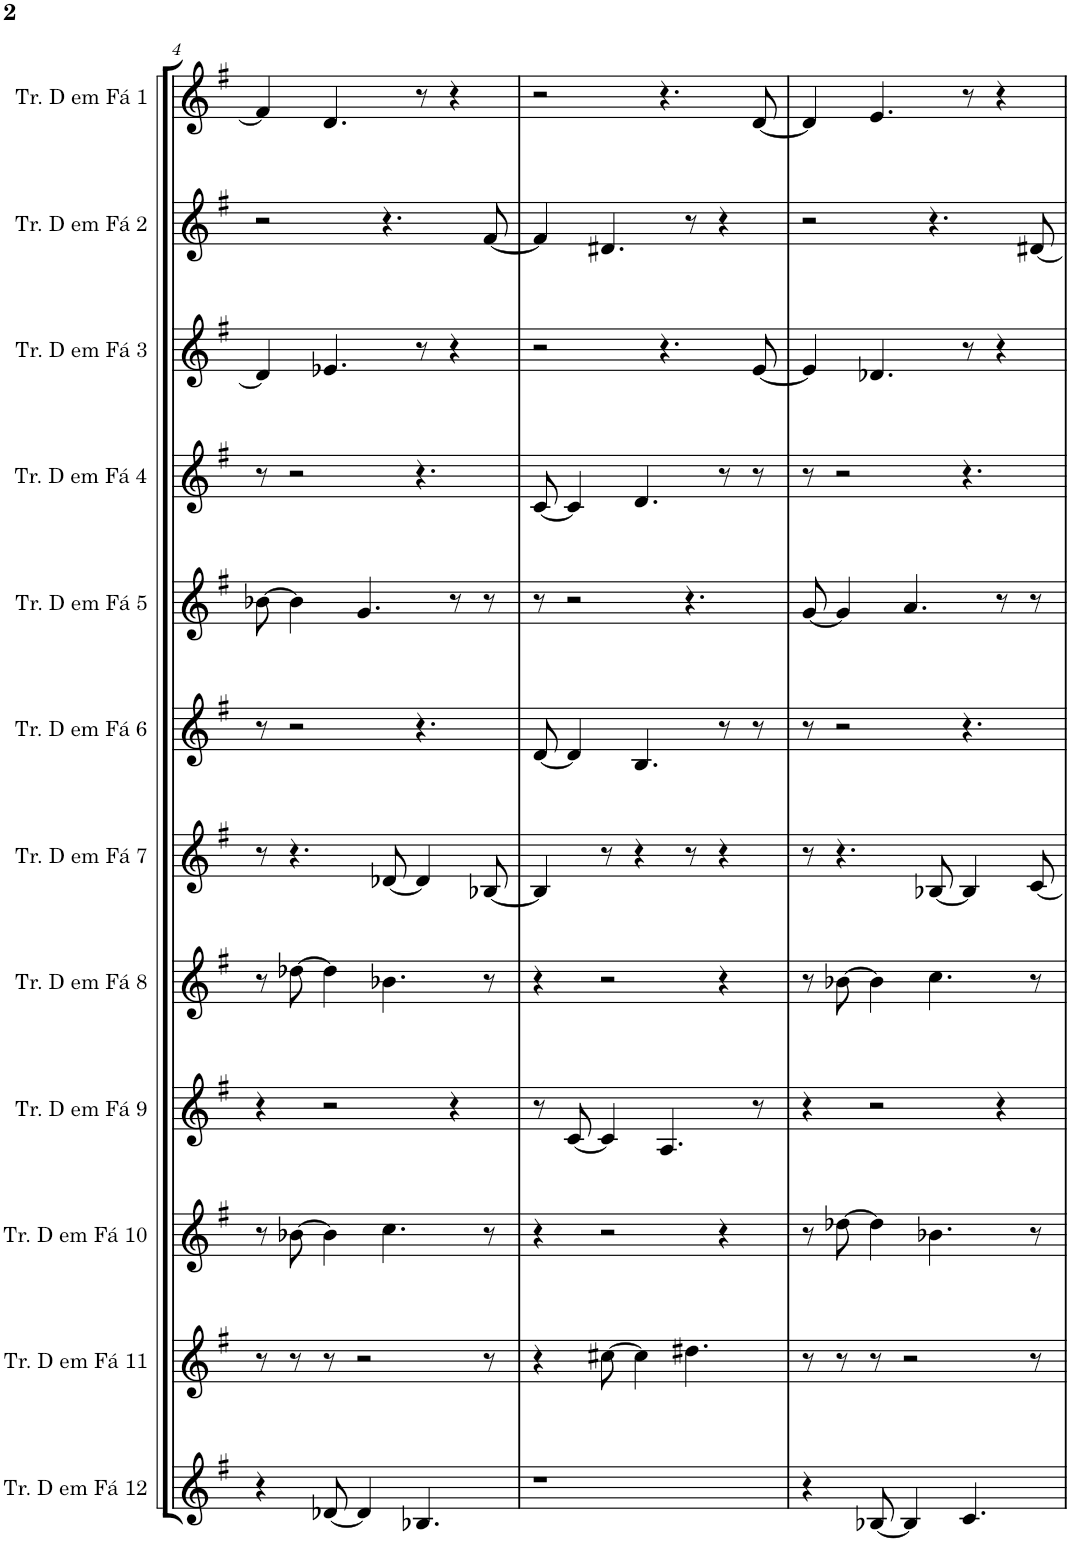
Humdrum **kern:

**kern	**kern	**kern	**kern	**kern	**kern	**kern	**kern	**kern	**kern	**kern	**kern
*part12	*part11	*part10	*part9	*part8	*part7	*part6	*part5	*part4	*part3	*part2	*part1
*staff12	*staff11	*staff10	*staff9	*staff8	*staff7	*staff6	*staff5	*staff4	*staff3	*staff2	*staff1
*I"Trompa em Fá 12	*I"Trompa em Fá 11	*I"Trompa em Fá 10	*I"Trompa em Fá 9	*I"Trompa em Fá 8	*I"Trompa em Fá 7	*I"Trompa em Fá 6	*I"Trompa em Fá 5	*I"Trompa em Fá 4	*I"Trompa em Fá 3	*I"Trompa em Fá 2	*I"Trompa em Fá 1
!!LO:PB:g=z
*clefG2	*clefG2	*clefG2	*clefG2	*clefG2	*clefG2	*clefG2	*clefG2	*clefG2	*clefG2	*clefG2	*clefG2
*Trd4c7	*Trd4c7	*Trd4c7	*Trd4c7	*Trd4c7	*Trd4c7	*Trd4c7	*Trd4c7	*Trd4c7	*Trd4c7	*Trd4c7	*Trd4c7
*k[f#]	*k[f#]	*k[f#]	*k[f#]	*k[f#]	*k[f#]	*k[f#]	*k[f#]	*k[f#]	*k[f#]	*k[f#]	*k[f#]
*M4/4	*M4/4	*M4/4	*M4/4	*M4/4	*M4/4	*M4/4	*M4/4	*M4/4	*M4/4	*M4/4	*M4/4
=4	=4	=4	=4	=4	=4	=4	=4	=4	=4	=4	=4
4r	8r	8r	4r	8r	8r	8r	[8b-X\	8r	4d-/]	2r	4fn/]
.	8r	[8b-X\	.	[8dd-X\	4.r	2r	4b-\]	2r	.	.	.
[8d-X/	8r	4b-\]	2r	4dd-\]	.	.	.	.	4.e-X/	.	4.d/
4d-/]	2r	.	.	.	.	.	4.g/	.	.	.	.
.	.	4.cc\	.	4.b-X\	[8d-X/	.	.	.	.	4.r	.
4.B-X/	.	.	.	.	4d-/]	4.r	.	4.r	8r	.	8r
.	.	.	4r	.	.	.	8r	.	4r	.	4r
.	8r	8r	.	8r	[8B-X/	.	8r	.	.	[8f#/	.
=5	=5	=5	=5	=5	=5	=5	=5	=5	=5	=5	=5
1r	4r	4r	8r	4r	4B-/]	[8d/	8r	[8c/	2r	4f#/]	2r
.	.	.	[8c/	.	.	4d/]	2r	4c/]	.	.	.
.	[8cc#X\	2r	4c/]	2r	8r	.	.	.	.	4.d#X/	.
.	4cc#\]	.	.	.	4r	4.B/	.	4.d/	.	.	.
.	.	.	4.A/	.	.	.	.	.	4.r	.	4.r
.	4.dd#X\	.	.	.	8r	.	4.r	.	.	8r	.
.	.	4r	.	4r	4r	8r	.	8r	.	4r	.
.	.	.	8r	.	.	8r	.	8r	[8e/	.	[8d/
=6	=6	=6	=6	=6	=6	=6	=6	=6	=6	=6	=6
4r	8r	8r	4r	8r	8r	8r	[8g/	8r	4e/]	2r	4d/]
.	8r	[8dd-X\	.	[8b-X\	4.r	2r	4g/]	2r	.	.	.
[8B-X/	8r	4dd-\]	2r	4b-\]	.	.	.	.	4.d-X/	.	4.e/
4B-/]	2r	.	.	.	.	.	4.a/	.	.	.	.
.	.	4.b-X\	.	4.cc\	[8B-X/	.	.	.	.	4.r	.
4.c/	.	.	.	.	4B-/]	4.r	.	4.r	8r	.	8r
.	.	.	4r	.	.	.	8r	.	4r	.	4r
.	8r	8r	.	8r	[8c/	.	8r	.	.	[8d#X/	.
=	=	=	=	=	=	=	=	=	=	=	=
*-	*-	*-	*-	*-	*-	*-	*-	*-	*-	*-	*-
